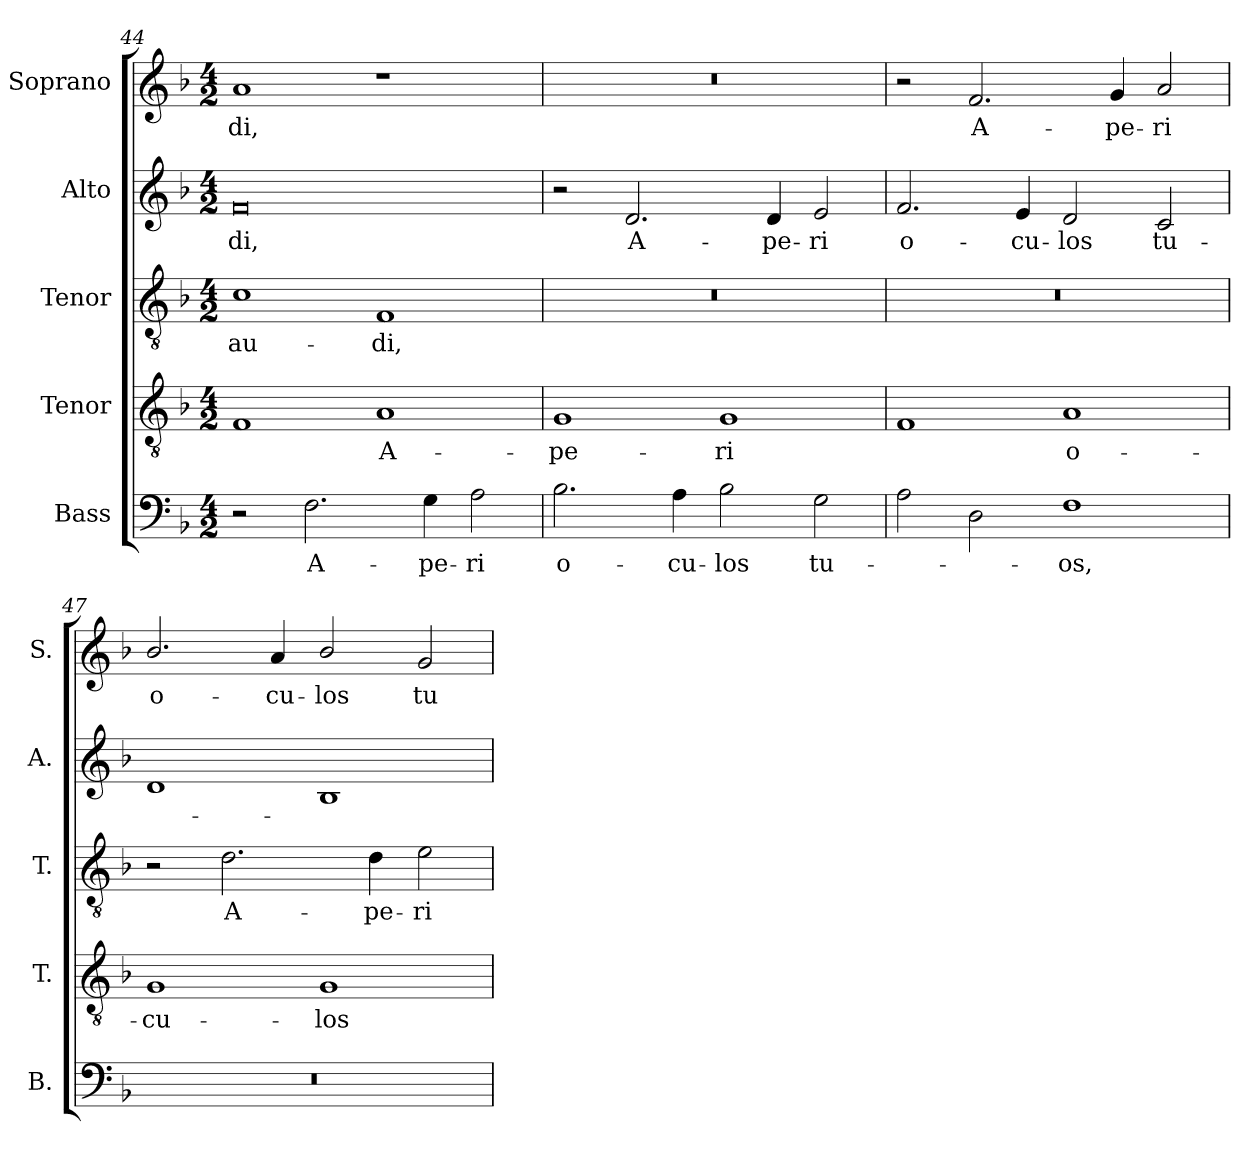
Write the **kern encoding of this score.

**kern	**text	**kern	**text	**kern	**text	**kern	**text	**kern	**text
*part5	*part5	*part4	*part4	*part3	*part3	*part2	*part2	*part1	*part1
*staff5	*staff5	*staff4	*staff4	*staff3	*staff3	*staff2	*staff2	*staff1	*staff1
*I"Bass	*	*I"Tenor	*	*I"Tenor	*	*I"Alto	*	*I"Soprano	*
*I'B.	*	*I'T.	*	*I'T.	*	*I'A.	*	*I'S.	*
*clefF4	*	*clefGv2	*	*clefGv2	*	*clefG2	*	*clefG2	*
*	*	*ITrd7c12	*	*ITrd7c12	*	*	*	*	*
*k[b-]	*	*k[b-]	*	*k[b-]	*	*k[b-]	*	*k[b-]	*
*F:	*	*F:	*	*F:	*	*F:	*	*F:	*
*M4/2	*	*M4/2	*	*M4/2	*	*M4/2	*	*M4/2	*
=44	=44	=44	=44	=44	=44	=44	=44	=44	=44
!	!	!	!	!	!LO:LY:b:color=#000000	!	!	!	!
!	!	!	!	!	!	!	!LO:LY:b:color=#000000	!	!
!	!	!	!	!	!	!	!	!	!LO:LY:b:color=#000000
2r	.	1FFi	.	1Ci	au-	0fi	-di,	1ai	-di,
!	!LO:LY:b:color=#000000	!	!	!	!	!	!	!	!
2.Fi\	A-	.	.	.	.	.	.	.	.
!	!	!	!LO:LY:b:color=#000000	!	!	!	!	!	!
!	!	!	!	!	!LO:LY:b:color=#000000	!	!	!	!
.	.	1AAi	A-	1FFi	-di,	.	.	1r	.
!	!LO:LY:b:color=#000000	!	!	!	!	!	!	!	!
4Gi\	-pe-	.	.	.	.	.	.	.	.
!	!LO:LY:b:color=#000000	!	!	!	!	!	!	!	!
2Ai\	-ri	.	.	.	.	.	.	.	.
!!LO:PB:g=z
=45	=45	=45	=45	=45	=45	=45	=45	=45	=45
!	!LO:LY:b:color=#000000	!	!	!	!	!	!	!	!
!	!	!	!LO:LY:b:color=#000000	!LO:N:vis=1	!	!	!	!LO:N:vis=1	!
2.B-i\	o-	1GGi	-pe-	0r	.	2r	.	0r	.
!	!	!	!	!	!	!	!LO:LY:b:color=#000000	!	!
.	.	.	.	.	.	2.di/	A-	.	.
!	!LO:LY:b:color=#000000	!	!	!	!	!	!	!	!
4Ai\	-cu-	.	.	.	.	.	.	.	.
!	!LO:LY:b:color=#000000	!	!	!	!	!	!	!	!
!	!	!	!LO:LY:b:color=#000000	!	!	!	!	!	!
2B-i\	-los	1GGi	-ri	.	.	.	.	.	.
!	!	!	!	!	!	!	!LO:LY:b:color=#000000	!	!
.	.	.	.	.	.	4di/	-pe-	.	.
!	!LO:LY:b:color=#000000	!	!	!	!	!	!	!	!
!	!	!	!	!	!	!	!LO:LY:b:color=#000000	!	!
2Gi\	tu-	.	.	.	.	2ei/	-ri	.	.
=46	=46	=46	=46	=46	=46	=46	=46	=46	=46
!	!	!	!	!LO:N:vis=1	!	!	!	!	!
!	!	!	!	!	!	!	!LO:LY:b:color=#000000	!	!
2Ai\	.	1FFi	.	0r	.	2.fi/	o-	2r	.
!	!	!	!	!	!	!	!	!	!LO:LY:b:color=#000000
2Di\	.	.	.	.	.	.	.	2.fi/	A-
!	!	!	!	!	!	!	!LO:LY:b:color=#000000	!	!
.	.	.	.	.	.	4ei/	-cu-	.	.
!	!LO:LY:b:color=#000000	!	!	!	!	!	!	!	!
!	!	!	!LO:LY:b:color=#000000	!	!	!	!	!	!
!	!	!	!	!	!	!	!LO:LY:b:color=#000000	!	!
1Fi	-os,	1AAi	o-	.	.	2di/	-los	.	.
!	!	!	!	!	!	!	!	!	!LO:LY:b:color=#000000
.	.	.	.	.	.	.	.	4gi/	-pe-
!	!	!	!	!	!	!	!LO:LY:b:color=#000000	!	!
!	!	!	!	!	!	!	!	!	!LO:LY:b:color=#000000
.	.	.	.	.	.	2ci/	tu-	2ai/	-ri
=47	=47	=47	=47	=47	=47	=47	=47	=47	=47
!LO:N:vis=1	!	!	!	!	!	!	!	!	!
!	!	!	!LO:LY:b:color=#000000	!	!	!	!	!	!
!	!	!	!	!	!	!	!	!	!LO:LY:b:color=#000000
0r	.	1GGi	-cu-	2r	.	1di	.	2.b-i/	o-
!	!	!	!	!	!LO:LY:b:color=#000000	!	!	!	!
.	.	.	.	2.Di\	A-	.	.	.	.
!	!	!	!	!	!	!	!	!	!LO:LY:b:color=#000000
.	.	.	.	.	.	.	.	4ai/	-cu-
!	!	!	!LO:LY:b:color=#000000	!	!	!	!	!	!
!	!	!	!	!	!	!	!	!	!LO:LY:b:color=#000000
.	.	1GGi	-los	.	.	1B-i	.	2b-i/	-los
!	!	!	!	!	!LO:LY:b:color=#000000	!	!	!	!
.	.	.	.	4Di\	-pe-	.	.	.	.
!	!	!	!	!	!LO:LY:b:color=#000000	!	!	!	!
!	!	!	!	!	!	!	!	!	!LO:LY:b:color=#000000
.	.	.	.	2Ei\	-ri	.	.	2gi/	tu-
=	=	=	=	=	=	=	=	=	=
*-	*-	*-	*-	*-	*-	*-	*-	*-	*-
